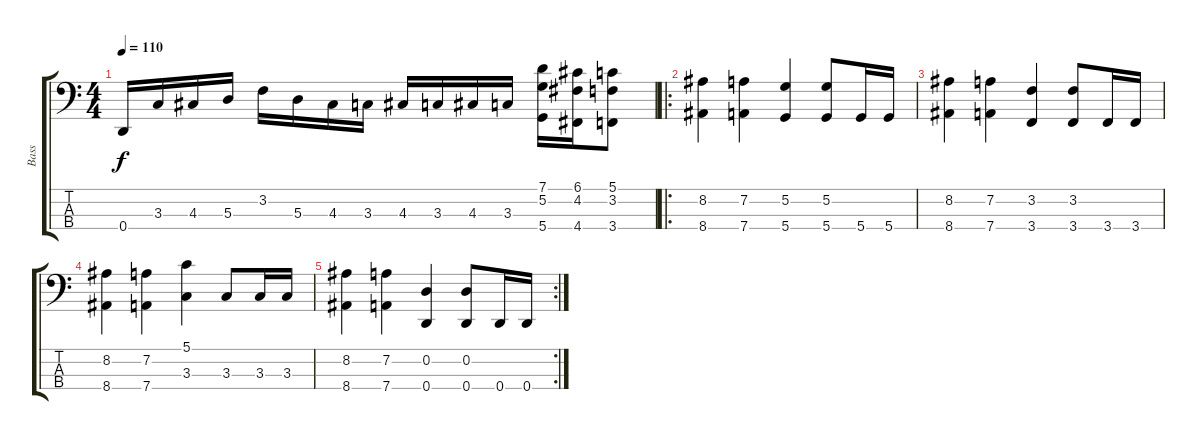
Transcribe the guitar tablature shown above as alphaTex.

\track ("Bass" "Bass") {instrument electricbasspick}
\staff {score tabs}
\tuning (G2 D2 A1 D1) {hide}
\ts (4 4)
\tempo 110
\clef f4
\ks c
0.4.16{dy f} 3.3.16 4.3.16 5.3.16 3.2.16 5.3.16 4.3.16 3.3.16 4.3.16 3.3.16 4.3.16 3.3.16 (7.1 5.2 5.4).16 (6.1 4.2 4.4).16 (5.1 3.2 3.4).8 |
\ro
(8.2 8.4).4 (7.2 7.4).4 (5.2 5.4).4 (5.2 5.4).8 5.4.16 5.4.16 |
(8.2 8.4).4 (7.2 7.4).4 (3.2 3.4).4 (3.2 3.4).8 3.4.16 3.4.16 |
(8.2 8.4).4 (7.2 7.4).4 (5.1 3.3).4 3.3.8 3.3.16 3.3.16 |
\rc 2
(8.2 8.4).4 (7.2 7.4).4 (0.2 0.4).4 (0.2 0.4).8 0.4.16 0.4.16
